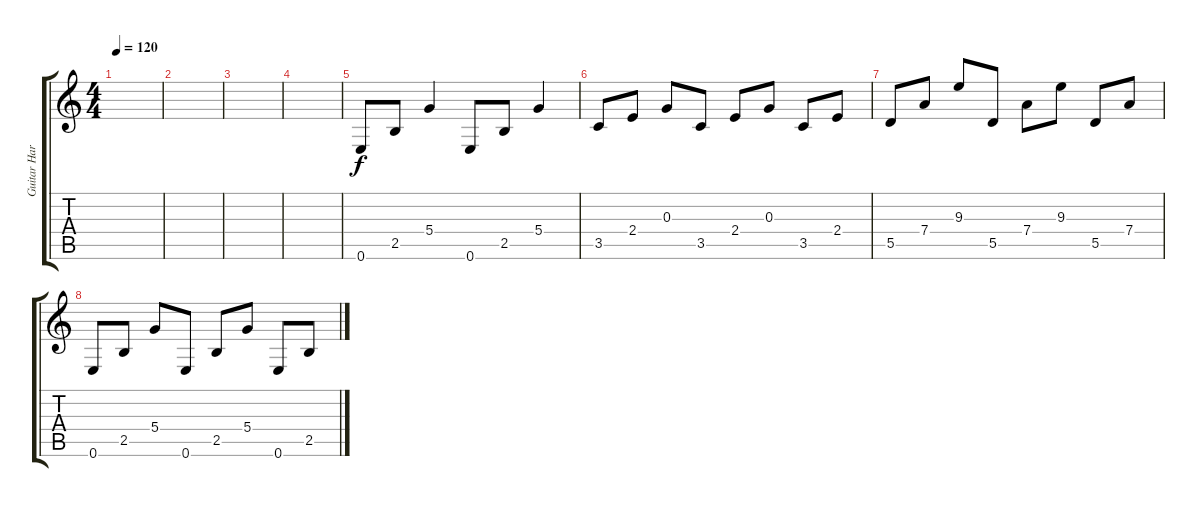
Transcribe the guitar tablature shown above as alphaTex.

\track ("Guitar Harmonize" "Guitar Har") {instrument distortionguitar}
\staff {score tabs}
\tuning (E4 B3 G3 D3 A2 E2) {hide}
\ts (4 4)
\tempo 120
\clef g2
\ks c
|
|
|
|
0.6.8{volume 14 instrument acousticgrandpiano} 2.5.8 5.4.4 0.6.8 2.5.8 5.4.4 |
3.5.8 2.4.8 0.3.8 3.5.8 2.4.8 0.3.8 3.5.8 2.4.8 |
5.5.8 7.4.8 9.3.8 5.5.8 7.4.8 9.3.8 5.5.8 7.4.8 |
0.6.8 2.5.8 5.4.8 0.6.8 2.5.8 5.4.8 0.6.8 2.5.8
